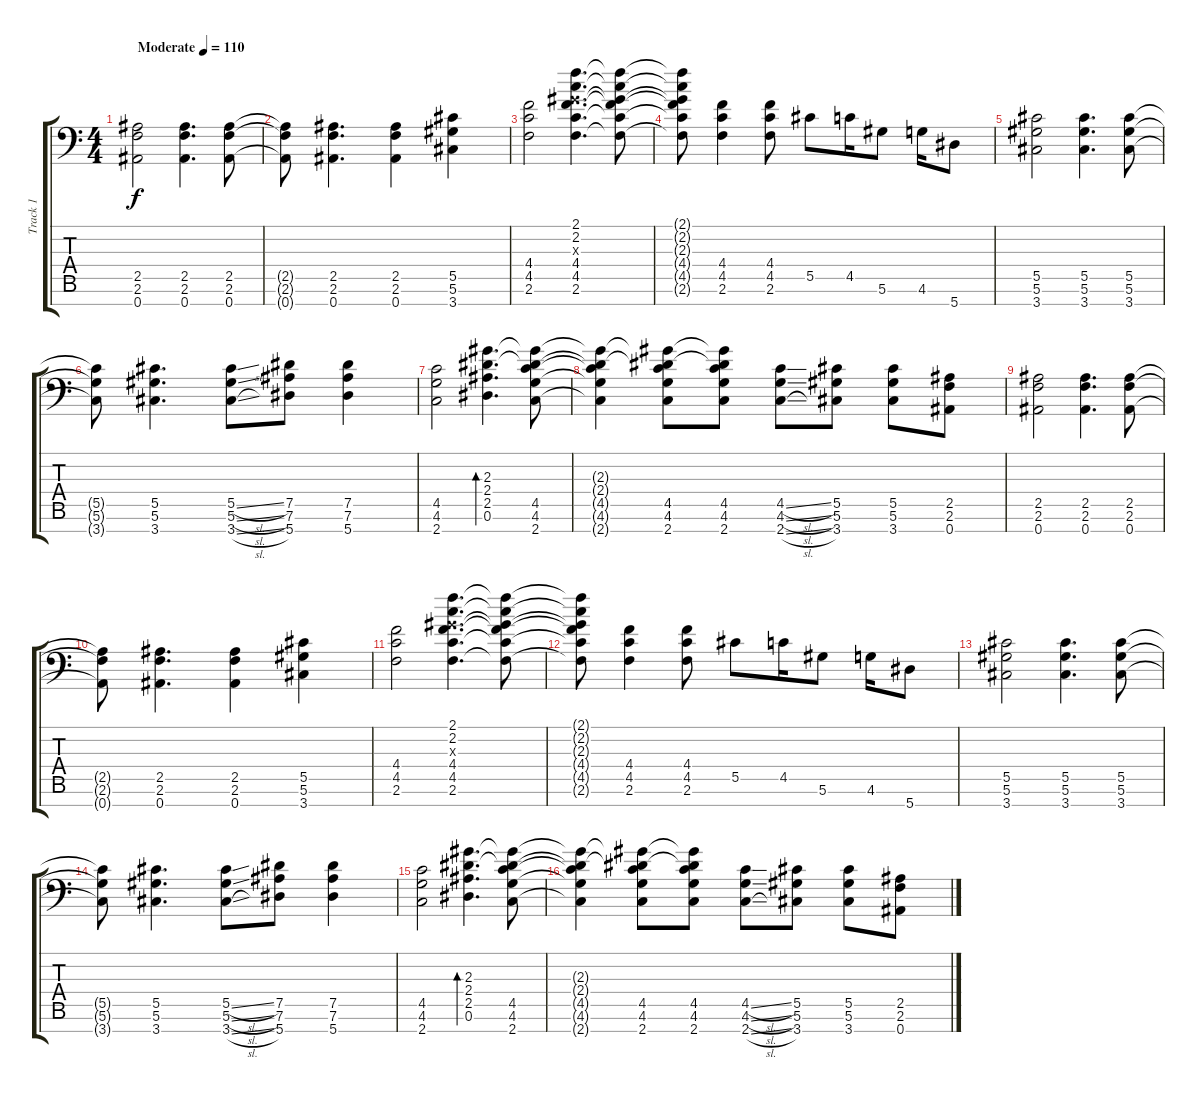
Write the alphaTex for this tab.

\track ("Track 1" "Track 1") {instrument distortionguitar}
\staff {score tabs}
\tuning (Eb4 Bb3 Gb3 Db3 Ab2 Eb2 Bb1) {hide}
\ts (4 4)
\tempo (110 "Moderate")
\clef f4
\ks c
(2.5 2.6 0.7).2{dy f instrument distortionguitar} (2.5 2.6 0.7).4{d} (2.5 2.6 0.7).8 |
(2.5{t} 2.6{t} 0.7{t}).8 (2.5 2.6 0.7).4{d} (2.5 2.6 0.7).4 (5.5 5.6 3.7).4 |
(4.4 4.5 2.6).2 (2.1 2.2 2.3{x} 4.4 4.5 2.6).4{d} (2.1{t} 2.2{t} 2.3{t} 4.4{t} 4.5{t} 2.6{t}).8 |
(2.1{t} 2.2{t} 2.3{t} 4.4{t} 4.5{t} 2.6{t}).8 (4.4 4.5 2.6).4 (4.4 4.5 2.6).8 5.5.8 4.5.16 5.6.8 4.6.16 5.7.8 |
(5.5 5.6 3.7).2 (5.5 5.6 3.7).4{d} (5.5 5.6 3.7).8 |
(5.5{t} 5.6{t} 3.7{t}).8 (5.5 5.6 3.7).4{d} (5.5{sl} 5.6{sl} 3.7{sl}).8 (7.5 7.6 5.7).8 (7.5 7.6 5.7).4 |
(4.5 4.6 2.7).2 (2.3 2.4 2.5 0.6).4{d bd 60} (2.3{t} 2.4{t} 4.5 4.6 2.7).8 |
(2.3{t} 2.4{t} 4.5{t} 4.6{t} 2.7{t}).4 (2.3{t} 2.4{t} 4.5 4.6 2.7).8 (2.3{t} 2.4{t} 4.5 4.6 2.7).8 (4.5{sl} 4.6{sl} 2.7{sl}).8 (5.5 5.6 3.7).8 (5.5 5.6 3.7).8 (2.5 2.6 0.7).8 |
(2.5 2.6 0.7).2 (2.5 2.6 0.7).4{d} (2.5 2.6 0.7).8 |
(2.5{t} 2.6{t} 0.7{t}).8 (2.5 2.6 0.7).4{d} (2.5 2.6 0.7).4 (5.5 5.6 3.7).4 |
(4.4 4.5 2.6).2 (2.1 2.2 2.3{x} 4.4 4.5 2.6).4{d} (2.1{t} 2.2{t} 2.3{t} 4.4{t} 4.5{t} 2.6{t}).8 |
(2.1{t} 2.2{t} 2.3{t} 4.4{t} 4.5{t} 2.6{t}).8 (4.4 4.5 2.6).4 (4.4 4.5 2.6).8 5.5.8 4.5.16 5.6.8 4.6.16 5.7.8 |
(5.5 5.6 3.7).2 (5.5 5.6 3.7).4{d} (5.5 5.6 3.7).8 |
(5.5{t} 5.6{t} 3.7{t}).8 (5.5 5.6 3.7).4{d} (5.5{sl} 5.6{sl} 3.7{sl}).8 (7.5 7.6 5.7).8 (7.5 7.6 5.7).4 |
(4.5 4.6 2.7).2 (2.3 2.4 2.5 0.6).4{d bd 60} (2.3{t} 2.4{t} 4.5 4.6 2.7).8 |
(2.3{t} 2.4{t} 4.5{t} 4.6{t} 2.7{t}).4 (2.3{t} 2.4{t} 4.5 4.6 2.7).8 (2.3{t} 2.4{t} 4.5 4.6 2.7).8 (4.5{sl} 4.6{sl} 2.7{sl}).8 (5.5 5.6 3.7).8 (5.5 5.6 3.7).8 (2.5 2.6 0.7).8
